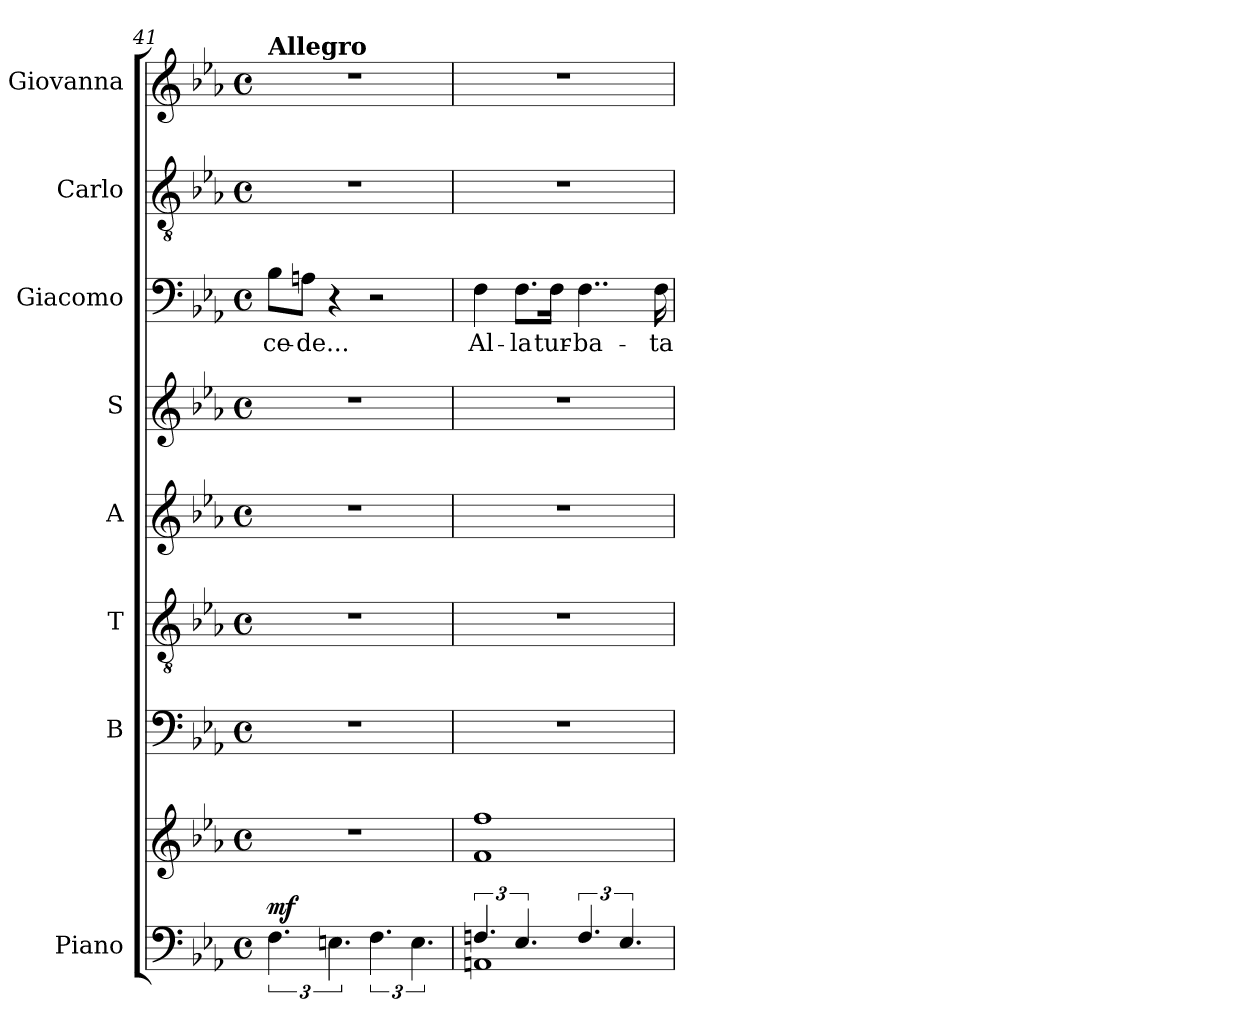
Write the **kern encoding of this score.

**kern	**kern	**dynam	**kern	**kern	**kern	**kern	**kern	**text	**kern	**kern
*part8	*part8	*part8	*part7	*part6	*part5	*part4	*part3	*part3	*part2	*part1
*staff9	*staff8	*staff8/9	*staff7	*staff6	*staff5	*staff4	*staff3	*staff3	*staff2	*staff1
*I"Piano	*	*	*I"B	*I"T	*I"A	*I"S	*I"Giacomo	*	*I"Carlo	*I"Giovanna
*I'Pno	*	*	*I'B	*I'T	*I'A	*I'S	*	*	*	*I'V
*clefF4	*clefG2	*	*clefF4	*clefGv2	*clefG2	*clefG2	*clefF4	*	*clefGv2	*clefG2
*k[b-e-a-]	*k[b-e-a-]	*	*k[b-e-a-]	*k[b-e-a-]	*k[b-e-a-]	*k[b-e-a-]	*k[b-e-a-]	*	*k[b-e-a-]	*k[b-e-a-]
*M4/4	*M4/4	*	*M4/4	*M4/4	*M4/4	*M4/4	*M4/4	*	*M4/4	*M4/4
*met(c)	*met(c)	*	*met(c)	*met(c)	*met(c)	*met(c)	*met(c)	*	*met(c)	*met(c)
=41	=41	=41	=41	=41	=41	=41	=41	=41	=41	=41
!	!	!	!	!	!	!	!	!	!	!LO:TX:a:B:t=Allegro
!	!	!LO:DY:a=2	!	!	!	!	!	!LO:LY:b	!	!
6.F\	1r	mf	1r	1r	1r	1r	8B-\L	-ce-	1r	1r
!	!	!	!	!	!	!	!	!LO:LY:b	!	!
.	.	.	.	.	.	.	8An\J	-de...	.	.
6.En\	.	.	.	.	.	.	4r	.	.	.
6.F\	.	.	.	.	.	.	2r	.	.	.
6.E\	.	.	.	.	.	.	.	.	.	.
=42	=42	=42	=42	=42	=42	=42	=42	=42	=42	=42
*^	*	*	*	*	*	*	*	*	*	*
!	!	!	!	!	!	!	!	!	!LO:LY:b	!	!
6.Fn/	1AAn	1f 1ff	.	1r	1r	1r	1r	4F\	Al-	1r	1r
!	!	!	!	!	!	!	!	!	!LO:LY:b	!	!
6.E-/	.	.	.	.	.	.	.	8.F\L	-la	.	.
!	!	!	!	!	!	!	!	!	!LO:LY:b	!	!
.	.	.	.	.	.	.	.	16F\Jk	tur-	.	.
!	!	!	!	!	!	!	!	!	!LO:LY:b	!	!
6.F/	.	.	.	.	.	.	.	4..F\	-ba-	.	.
6.E-/	.	.	.	.	.	.	.	.	.	.	.
!	!	!	!	!	!	!	!	!	!LO:LY:b	!	!
.	.	.	.	.	.	.	.	16F\	-ta	.	.
*v	*v	*	*	*	*	*	*	*	*	*	*
=	=	=	=	=	=	=	=	=	=	=
*-	*-	*-	*-	*-	*-	*-	*-	*-	*-	*-
